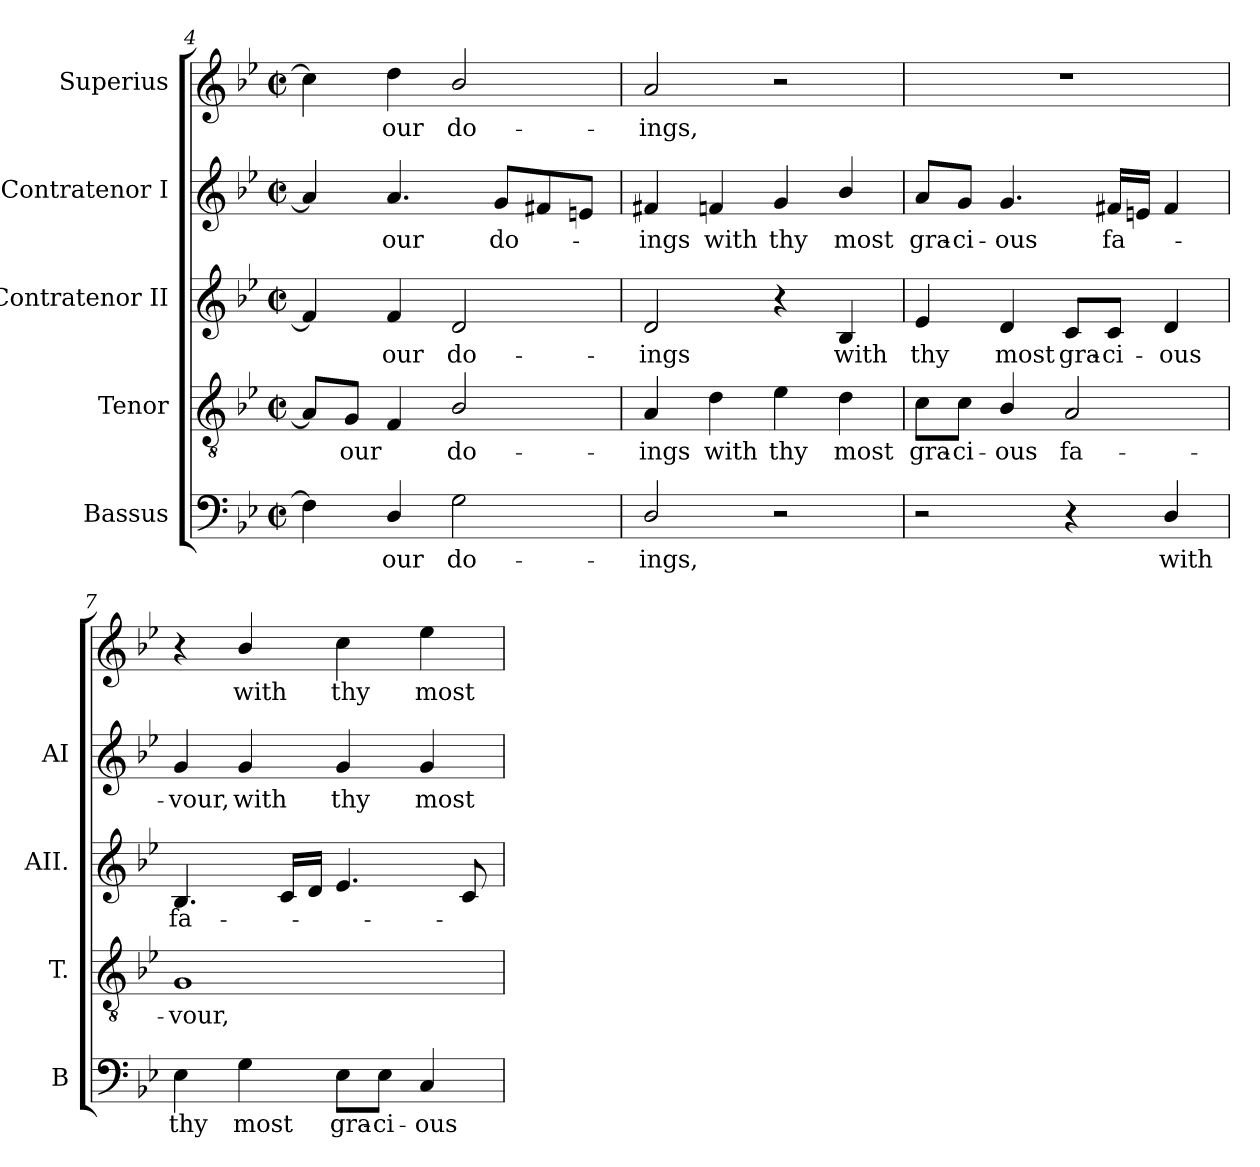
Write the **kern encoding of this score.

**kern	**text	**kern	**text	**kern	**text	**kern	**text	**kern	**text
*part5	*part5	*part4	*part4	*part3	*part3	*part2	*part2	*part1	*part1
*staff5	*staff5	*staff4	*staff4	*staff3	*staff3	*staff2	*staff2	*staff1	*staff1
*I"Bassus	*	*I"Tenor	*	*I"Contratenor II	*	*I"Contratenor I	*	*I"Superius	*
*I'B	*	*I'T.	*	*I'AII.	*	*I'AI	*	*	*
*clefF4	*	*clefGv2	*	*clefG2	*	*clefG2	*	*clefG2	*
*	*	*ITrd7c12	*	*	*	*	*	*	*
*k[b-e-]	*	*k[b-e-]	*	*k[b-e-]	*	*k[b-e-]	*	*k[b-e-]	*
*B-:	*	*B-:	*	*B-:	*	*B-:	*	*B-:	*
*M2/2	*	*M2/2	*	*M2/2	*	*M2/2	*	*M2/2	*
*met(c|)	*	*met(c|)	*	*met(c|)	*	*met(c|)	*	*met(c|)	*
=4	=4	=4	=4	=4	=4	=4	=4	=4	=4
4Fi\]	.	8AAi/L]	.	4fi/]	.	4ai/]	.	4cci\]	.
!	!	!	!LO:LY:b:color=#000000	!	!	!	!	!	!
.	.	8GGi/J	our	.	.	.	.	.	.
!	!LO:LY:b:color=#000000	!	!	!	!	!	!	!	!
!	!	!	!	!	!LO:LY:b:color=#000000	!	!	!	!
!	!	!	!	!	!	!	!LO:LY:b:color=#000000	!	!
!	!	!	!	!	!	!	!	!	!LO:LY:b:color=#000000
4Di/	our	4FFi/	.	4fi/	our	4.ai/	our	4ddi\	our
!	!LO:LY:b:color=#000000	!	!	!	!	!	!	!	!
!	!	!	!LO:LY:b:color=#000000	!	!	!	!	!	!
!	!	!	!	!	!LO:LY:b:color=#000000	!	!	!	!
!	!	!	!	!	!	!	!	!	!LO:LY:b:color=#000000
2Gi\	do-	2BB-i/	do-	2di/	do-	.	.	2b-i/	do-
!	!	!	!	!	!	!	!LO:LY:b:color=#000000	!	!
.	.	.	.	.	.	8gi/L	do-	.	.
.	.	.	.	.	.	8f#Xi/	.	.	.
.	.	.	.	.	.	8eni/J	.	.	.
!!LO:LB:g=z
=5	=5	=5	=5	=5	=5	=5	=5	=5	=5
!	!LO:LY:b:color=#000000	!	!	!	!	!	!	!	!
!	!	!	!LO:LY:b:color=#000000	!	!	!	!	!	!
!	!	!	!	!	!LO:LY:b:color=#000000	!	!	!	!
!	!	!	!	!	!	!	!LO:LY:b:color=#000000	!	!
!	!	!	!	!	!	!	!	!	!LO:LY:b:color=#000000
2Di/	-ings,	4AAi/	-ings	2di/	-ings	4f#Xi/	-ings	2ai/	-ings,
!	!	!	!LO:LY:b:color=#000000	!	!	!	!	!	!
!	!	!	!	!	!	!	!LO:LY:b:color=#000000	!	!
.	.	4Di\	with	.	.	4fni/	with	.	.
!	!	!	!LO:LY:b:color=#000000	!	!	!	!	!	!
!	!	!	!	!	!	!	!LO:LY:b:color=#000000	!	!
2r	.	4E-i\	thy	4r	.	4gi/	thy	2r	.
!	!	!	!LO:LY:b:color=#000000	!	!	!	!	!	!
!	!	!	!	!	!LO:LY:b:color=#000000	!	!	!	!
!	!	!	!	!	!	!	!LO:LY:b:color=#000000	!	!
.	.	4Di\	most	4B-i/	with	4b-i/	most	.	.
=6	=6	=6	=6	=6	=6	=6	=6	=6	=6
!	!	!	!LO:LY:b:color=#000000	!	!	!	!	!	!
!	!	!	!	!	!LO:LY:b:color=#000000	!	!	!	!
!	!	!	!	!	!	!	!LO:LY:b:color=#000000	!	!
2r	.	8Ci\L	gra-	4e-i/	thy	8ai/L	gra-	1r	.
!	!	!	!LO:LY:b:color=#000000	!	!	!	!	!	!
!	!	!	!	!	!	!	!LO:LY:b:color=#000000	!	!
.	.	8Ci\J	-ci-	.	.	8gi/J	-ci-	.	.
!	!	!	!LO:LY:b:color=#000000	!	!	!	!	!	!
!	!	!	!	!	!LO:LY:b:color=#000000	!	!	!	!
!	!	!	!	!	!	!	!LO:LY:b:color=#000000	!	!
.	.	4BB-i/	-ous	4di/	most	4.gi/	-ous	.	.
!	!	!	!LO:LY:b:color=#000000	!	!	!	!	!	!
!	!	!	!	!	!LO:LY:b:color=#000000	!	!	!	!
4r	.	2AAi/	fa-	8ci/L	gra-	.	.	.	.
!	!	!	!	!	!LO:LY:b:color=#000000	!	!	!	!
!	!	!	!	!	!	!	!LO:LY:b:color=#000000	!	!
.	.	.	.	8ci/J	-ci-	16f#Xi/LL	fa-	.	.
.	.	.	.	.	.	16eni/JJ	.	.	.
!	!LO:LY:b:color=#000000	!	!	!	!	!	!	!	!
!	!	!	!	!	!LO:LY:b:color=#000000	!	!	!	!
4Di/	with	.	.	4di/	-ous	4f#i/	.	.	.
=7	=7	=7	=7	=7	=7	=7	=7	=7	=7
!	!LO:LY:b:color=#000000	!	!	!	!	!	!	!	!
!	!	!	!LO:LY:b:color=#000000	!	!	!	!	!	!
!	!	!	!	!	!LO:LY:b:color=#000000	!	!	!	!
!	!	!	!	!	!	!	!LO:LY:b:color=#000000	!	!
4E-i\	thy	1GGi	-vour,	4.B-i/	fa-	4gi/	-vour,	4r	.
!	!LO:LY:b:color=#000000	!	!	!	!	!	!	!	!
!	!	!	!	!	!	!	!LO:LY:b:color=#000000	!	!
!	!	!	!	!	!	!	!	!	!LO:LY:b:color=#000000
4Gi\	most	.	.	.	.	4gi/	with	4b-i/	with
.	.	.	.	16ci/LL	.	.	.	.	.
.	.	.	.	16di/JJ	.	.	.	.	.
!	!LO:LY:b:color=#000000	!	!	!	!	!	!	!	!
!	!	!	!	!	!	!	!LO:LY:b:color=#000000	!	!
!	!	!	!	!	!	!	!	!	!LO:LY:b:color=#000000
8E-i\L	gra-	.	.	4.e-i/	.	4gi/	thy	4cci\	thy
!	!LO:LY:b:color=#000000	!	!	!	!	!	!	!	!
8E-i\J	-ci-	.	.	.	.	.	.	.	.
!	!LO:LY:b:color=#000000	!	!	!	!	!	!	!	!
!	!	!	!	!	!	!	!LO:LY:b:color=#000000	!	!
!	!	!	!	!	!	!	!	!	!LO:LY:b:color=#000000
4Ci/	-ous	.	.	.	.	4gi/	most	4ee-i\	most
.	.	.	.	8ci/	.	.	.	.	.
=	=	=	=	=	=	=	=	=	=
*-	*-	*-	*-	*-	*-	*-	*-	*-	*-
